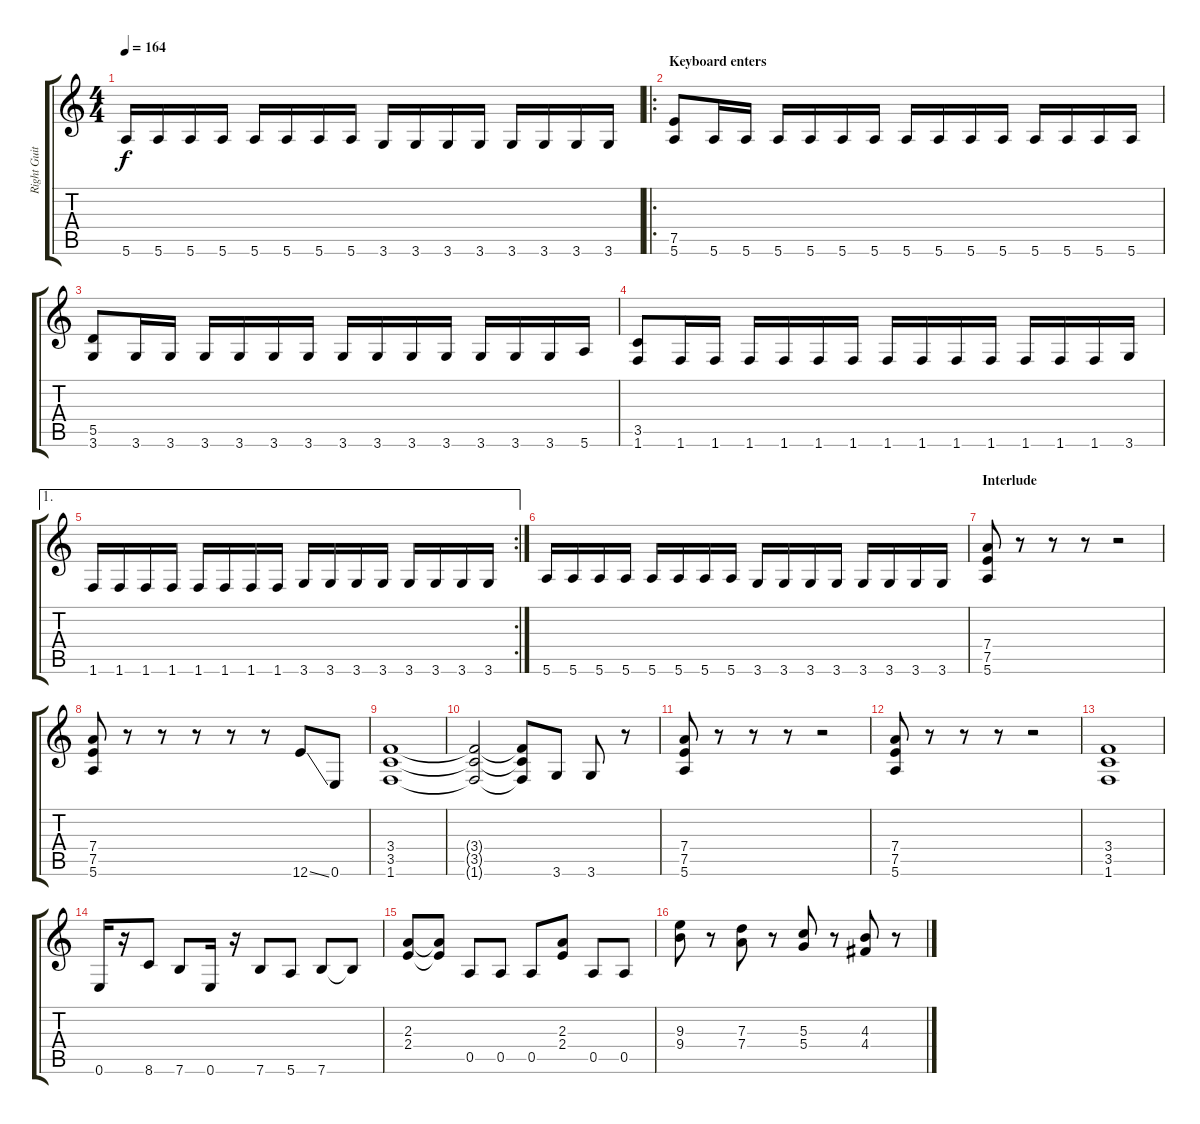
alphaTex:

\track ("Right Guitar" "Right Guit") {instrument distortionguitar}
\staff {score tabs}
\tuning (E4 B3 G3 D3 A2 E2) {hide}
\ts (4 4)
\tempo 164
\clef g2
\ks c
5.6.16{dy f} 5.6.16 5.6.16 5.6.16 5.6.16 5.6.16 5.6.16 5.6.16 3.6.16 3.6.16 3.6.16 3.6.16 3.6.16 3.6.16 3.6.16 3.6.16 |
\ro
\section ("" "Keyboard enters")
(7.5 5.6).8 5.6.16 5.6.16 5.6.16 5.6.16 5.6.16 5.6.16 5.6.16 5.6.16 5.6.16 5.6.16 5.6.16 5.6.16 5.6.16 5.6.16 |
(5.5 3.6).8 3.6.16 3.6.16 3.6.16 3.6.16 3.6.16 3.6.16 3.6.16 3.6.16 3.6.16 3.6.16 3.6.16 3.6.16 3.6.16 5.6.16 |
(3.5 1.6).8 1.6.16 1.6.16 1.6.16 1.6.16 1.6.16 1.6.16 1.6.16 1.6.16 1.6.16 1.6.16 1.6.16 1.6.16 1.6.16 3.6.16 |
\ae 1
\rc 2
1.6.16 1.6.16 1.6.16 1.6.16 1.6.16 1.6.16 1.6.16 1.6.16 3.6.16 3.6.16 3.6.16 3.6.16 3.6.16 3.6.16 3.6.16 3.6.16 |
5.6.16 5.6.16 5.6.16 5.6.16 5.6.16 5.6.16 5.6.16 5.6.16 3.6.16 3.6.16 3.6.16 3.6.16 3.6.16 3.6.16 3.6.16 3.6.16 |
\section ("" "Interlude")
(7.4 7.5 5.6).8{volume 13} r.8 r.8 r.8 r.2 |
(7.4 7.5 5.6).8 r.8 r.8 r.8 r.8 r.8 12.6{ss}.8 0.6.8 |
(3.4 3.5 1.6).1 |
(3.4{t} 3.5{t} 1.6{t}).2 (3.4{t} 3.5{t} 1.6{t}).8 3.6.8 3.6.8 r.8 |
(7.4 7.5 5.6).8 r.8 r.8 r.8 r.2 |
(7.4 7.5 5.6).8 r.8 r.8 r.8 r.2 |
(3.4 3.5 1.6).1 |
0.6.16 r.16 8.6.8 7.6.8 0.6.16 r.16 7.6.8 5.6.8 7.6.8 7.6{t}.8 |
(2.3 2.4).8 (2.3{t} 2.4{t}).8 0.5.8 0.5.8 0.5.8 (2.3 2.4).8 0.5.8 0.5.8 |
(9.3 9.4).8 r.8 (7.3 7.4).8 r.8 (5.3 5.4).8 r.8 (4.3 4.4).8 r.8
